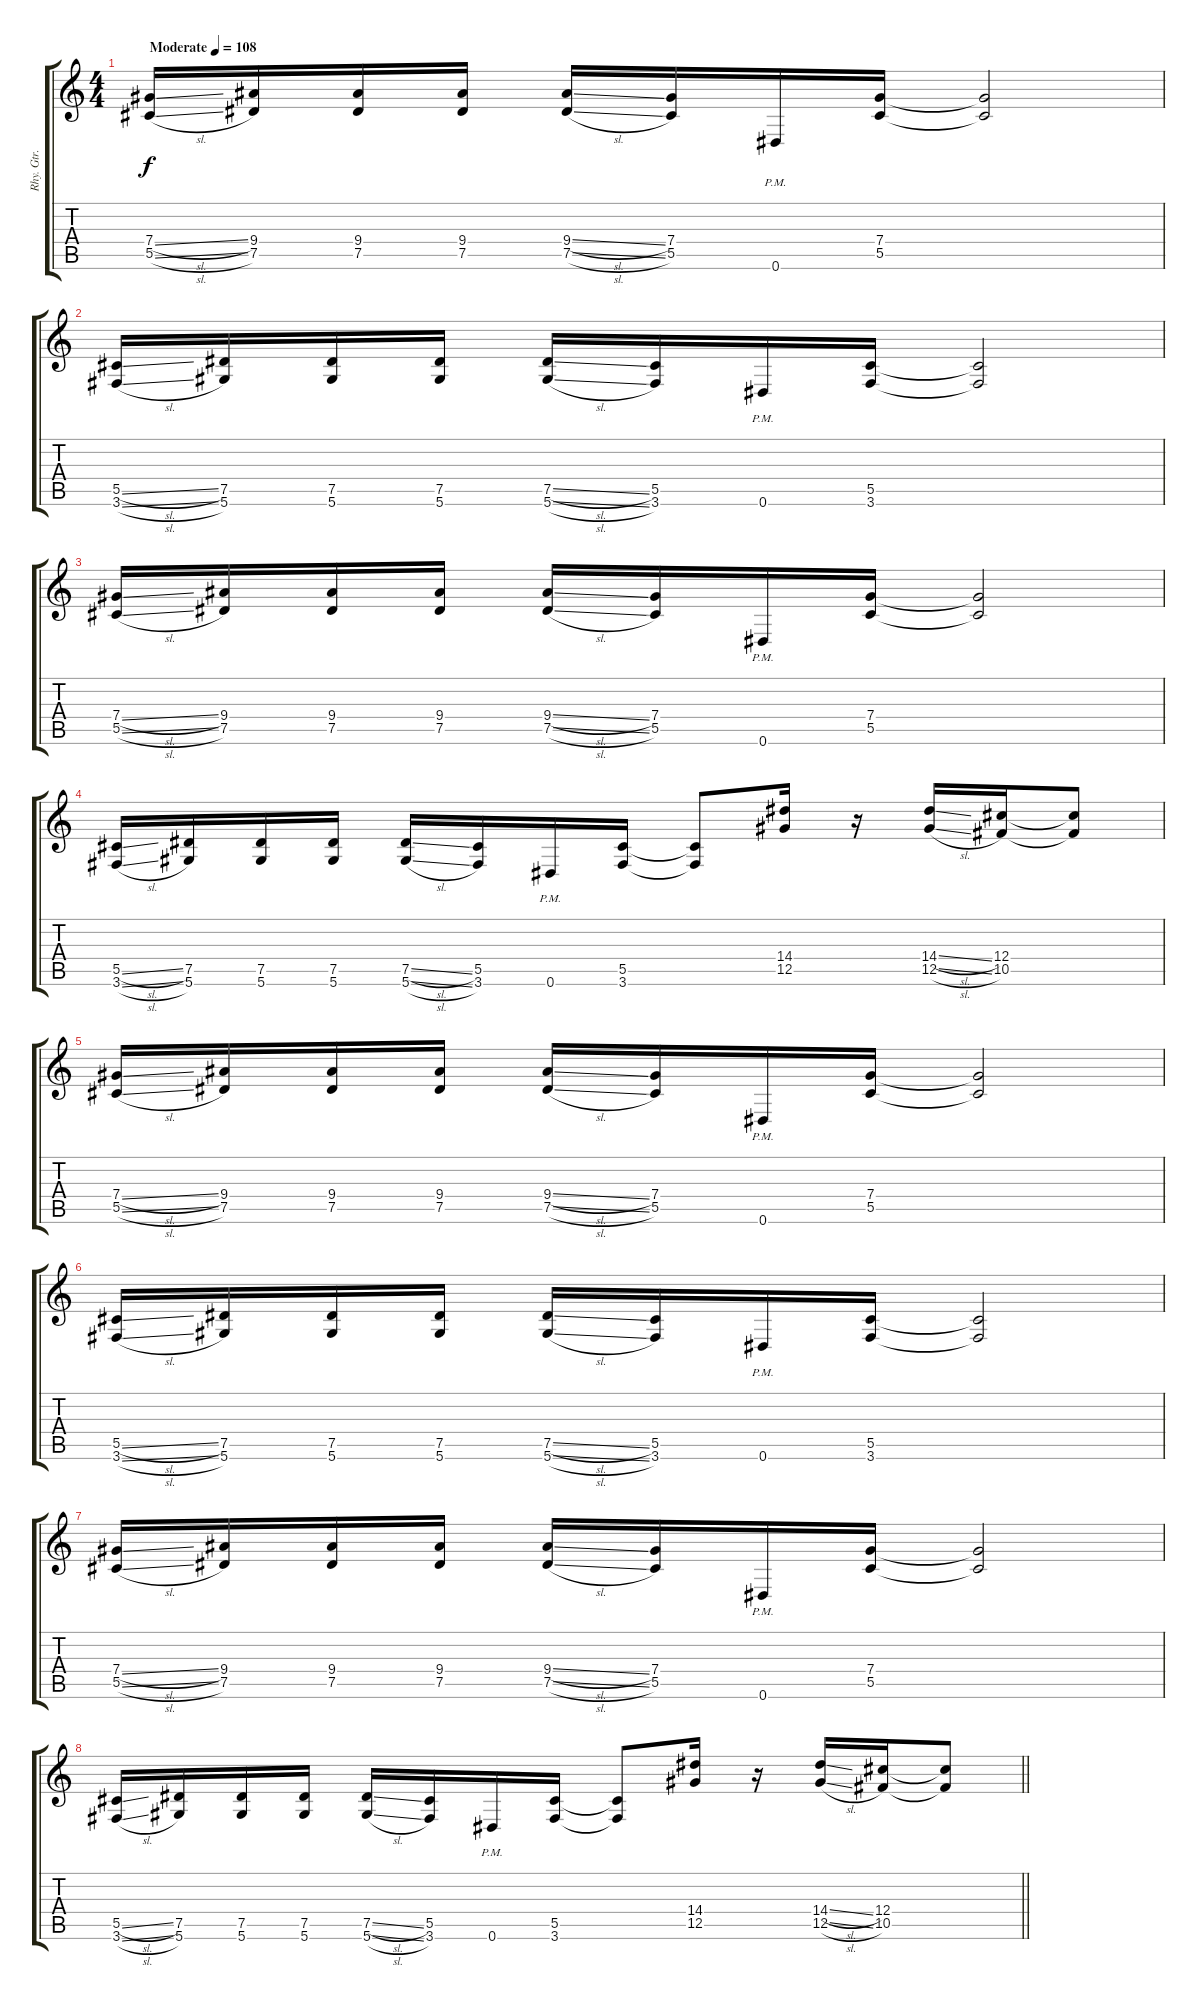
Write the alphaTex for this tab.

\track ("Rhy. Gtr. 2" "Rhy. Gtr. ") {instrument distortionguitar}
\staff {score tabs}
\tuning (Eb4 Bb3 Gb3 Db3 Ab2 Eb2) {hide}
\ts (4 4)
\tempo (108 "Moderate")
\clef g2
\ks c
(7.4{sl} 5.5{sl}).16{dy f instrument distortionguitar} (9.4 7.5).16 (9.4 7.5).16 (9.4 7.5).16 (9.4{sl} 7.5{sl}).16 (7.4 5.5).16 0.6{pm}.16 (7.4 5.5).16 (7.4{t} 5.5{t}).2 |
(5.5{sl} 3.6{sl}).16 (7.5 5.6).16 (7.5 5.6).16 (7.5 5.6).16 (7.5{sl} 5.6{sl}).16 (5.5 3.6).16 0.6{pm}.16 (5.5 3.6).16 (5.5{t} 3.6{t}).2 |
(7.4{sl} 5.5{sl}).16 (9.4 7.5).16 (9.4 7.5).16 (9.4 7.5).16 (9.4{sl} 7.5{sl}).16 (7.4 5.5).16 0.6{pm}.16 (7.4 5.5).16 (7.4{t} 5.5{t}).2 |
(5.5{sl} 3.6{sl}).16 (7.5 5.6).16 (7.5 5.6).16 (7.5 5.6).16 (7.5{sl} 5.6{sl}).16 (5.5 3.6).16 0.6{pm}.16 (5.5 3.6).16 (5.5{t} 3.6{t}).8 (14.4 12.5).16 r.16 (14.4{sl} 12.5{sl}).16 (12.4 10.5).16 (12.4{t} 10.5{t}).8 |
(7.4{sl} 5.5{sl}).16 (9.4 7.5).16 (9.4 7.5).16 (9.4 7.5).16 (9.4{sl} 7.5{sl}).16 (7.4 5.5).16 0.6{pm}.16 (7.4 5.5).16 (7.4{t} 5.5{t}).2 |
(5.5{sl} 3.6{sl}).16 (7.5 5.6).16 (7.5 5.6).16 (7.5 5.6).16 (7.5{sl} 5.6{sl}).16 (5.5 3.6).16 0.6{pm}.16 (5.5 3.6).16 (5.5{t} 3.6{t}).2 |
(7.4{sl} 5.5{sl}).16 (9.4 7.5).16 (9.4 7.5).16 (9.4 7.5).16 (9.4{sl} 7.5{sl}).16 (7.4 5.5).16 0.6{pm}.16 (7.4 5.5).16 (7.4{t} 5.5{t}).2 |
\barLineRight lightlight
(5.5{sl} 3.6{sl}).16 (7.5 5.6).16 (7.5 5.6).16 (7.5 5.6).16 (7.5{sl} 5.6{sl}).16 (5.5 3.6).16 0.6{pm}.16 (5.5 3.6).16 (5.5{t} 3.6{t}).8 (14.4 12.5).16 r.16 (14.4{sl} 12.5{sl}).16 (12.4 10.5).16 (12.4{t} 10.5{t}).8
